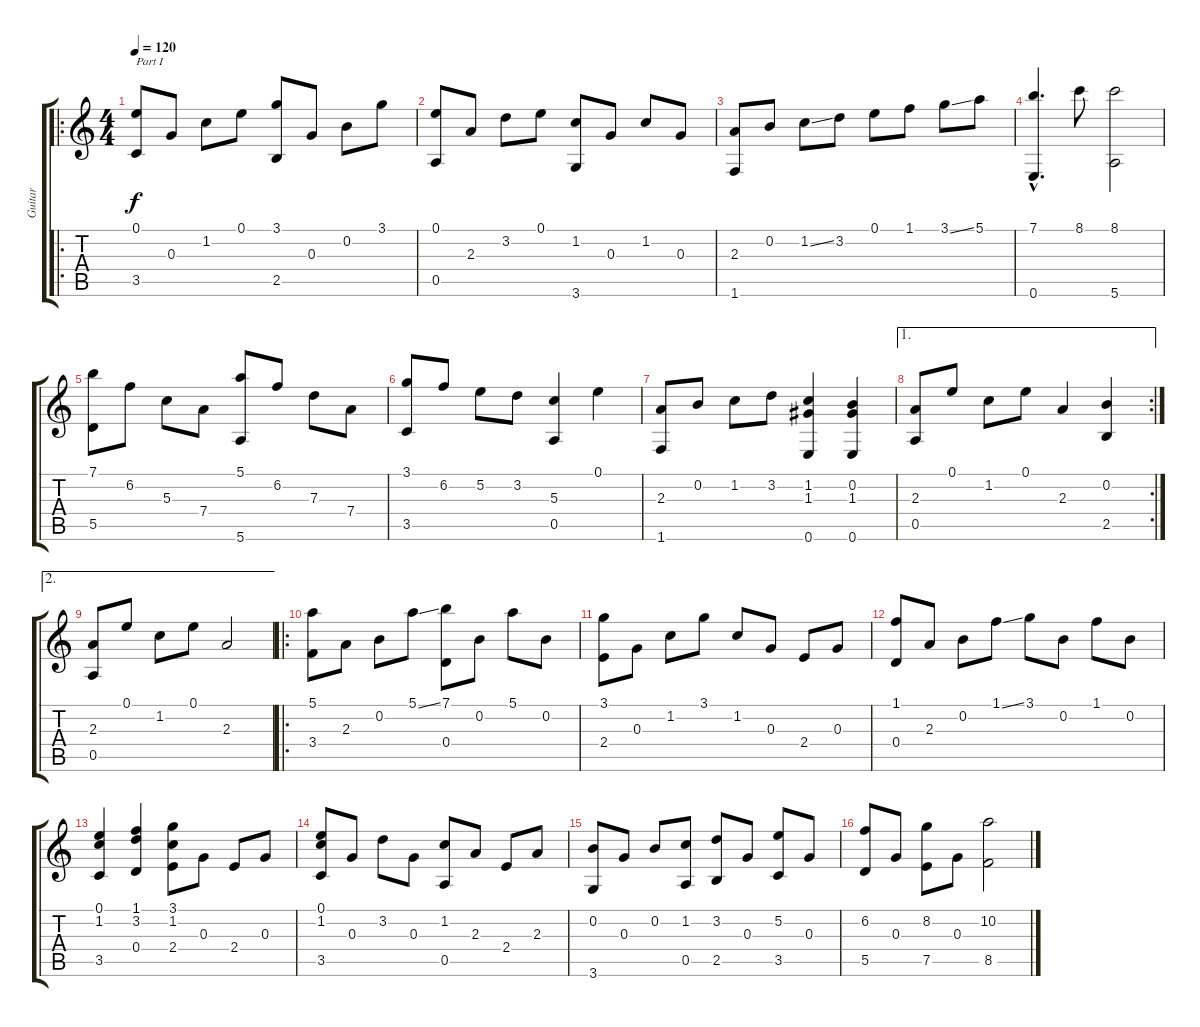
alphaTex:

\track ("Guitar" "Guitar") {instrument acousticguitarnylon}
\staff {score tabs}
\tuning (E4 B3 G3 D3 A2 E2) {hide}
\ro
\ts (4 4)
\tempo 120
\clef g2
\ks c
(0.1 3.5).8{txt "Part I" dy f instrument acousticguitarnylon} 0.3.8 1.2.8 0.1.8 (3.1 2.5).8 0.3.8 0.2.8 3.1.8 |
(0.1 0.5).8 2.3.8 3.2.8 0.1.8 (1.2 3.6).8 0.3.8 1.2.8 0.3.8 |
(2.3 1.6).8 0.2.8 1.2{ss}.8 3.2.8 0.1.8 1.1.8 3.1{ss}.8 5.1.8 |
(7.1{hac} 0.6{hac}).4{d} 8.1.8 (8.1 5.6).2 |
(7.1 5.5).8 6.2.8 5.3.8 7.4.8 (5.1 5.6).8 6.2.8 7.3.8 7.4.8 |
(3.1 3.5).8 6.2.8 5.2.8 3.2.8 (5.3 0.5).4 0.1.4 |
(2.3 1.6).8 0.2.8 1.2.8 3.2.8 (1.2 1.3 0.6).4 (0.2 1.3 0.6).4 |
\ae 1
\rc 2
(2.3 0.5).8 0.1.8 1.2.8 0.1.8 2.3.4 (0.2 2.5).4 |
\ae 2
(2.3 0.5).8 0.1.8 1.2.8 0.1.8 2.3.2 |
\ro
(5.1 3.4).8 2.3.8 0.2.8 5.1{ss}.8 (7.1 0.4).8 0.2.8 5.1.8 0.2.8 |
(3.1 2.4).8 0.3.8 1.2.8 3.1.8 1.2.8 0.3.8 2.4.8 0.3.8 |
(1.1 0.4).8 2.3.8 0.2.8 1.1{ss}.8 3.1.8 0.2.8 1.1.8 0.2.8 |
(0.1 1.2 3.5).4 (1.1 3.2 0.4).4 (3.1 1.2 2.4).8 0.3.8 2.4.8 0.3.8 |
(0.1 1.2 3.5).8 0.3.8 3.2.8 0.3.8 (1.2 0.5).8 2.3.8 2.4.8 2.3.8 |
(0.2 3.6).8 0.3.8 0.2.8 (1.2 0.5).8 (3.2 2.5).8 0.3.8 (5.2 3.5).8 0.3.8 |
(6.2 5.5).8 0.3.8 (8.2 7.5).8 0.3.8 (10.2 8.5).2
